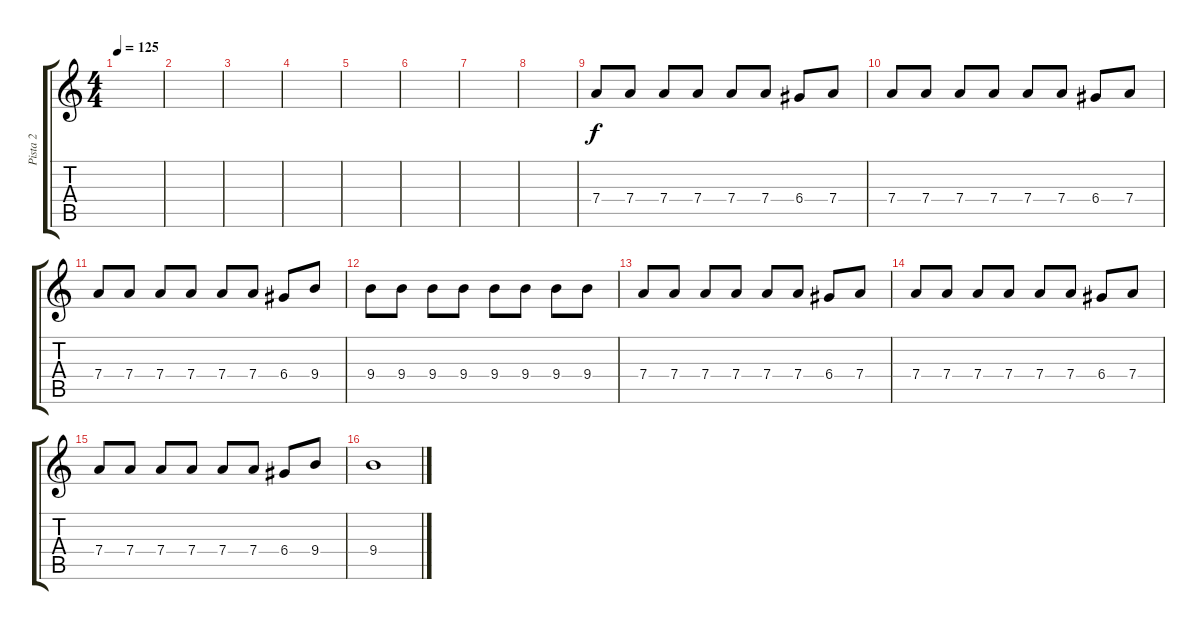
\track ("Pista 2" "Pista 2") {instrument distortionguitar}
\staff {score tabs}
\tuning (E4 B3 G3 D3 A2 E2) {hide}
\ts (4 4)
\tempo 125
\clef g2
\ks c
|
|
|
|
|
|
|
|
7.4.8 7.4.8 7.4.8 7.4.8 7.4.8 7.4.8 6.4.8 7.4.8 |
7.4.8 7.4.8 7.4.8 7.4.8 7.4.8 7.4.8 6.4.8 7.4.8 |
7.4.8 7.4.8 7.4.8 7.4.8 7.4.8 7.4.8 6.4.8 9.4.8 |
9.4.8 9.4.8 9.4.8 9.4.8 9.4.8 9.4.8 9.4.8 9.4.8 |
7.4.8 7.4.8 7.4.8 7.4.8 7.4.8 7.4.8 6.4.8 7.4.8 |
7.4.8 7.4.8 7.4.8 7.4.8 7.4.8 7.4.8 6.4.8 7.4.8 |
7.4.8 7.4.8 7.4.8 7.4.8 7.4.8 7.4.8 6.4.8 9.4.8 |
9.4.1
